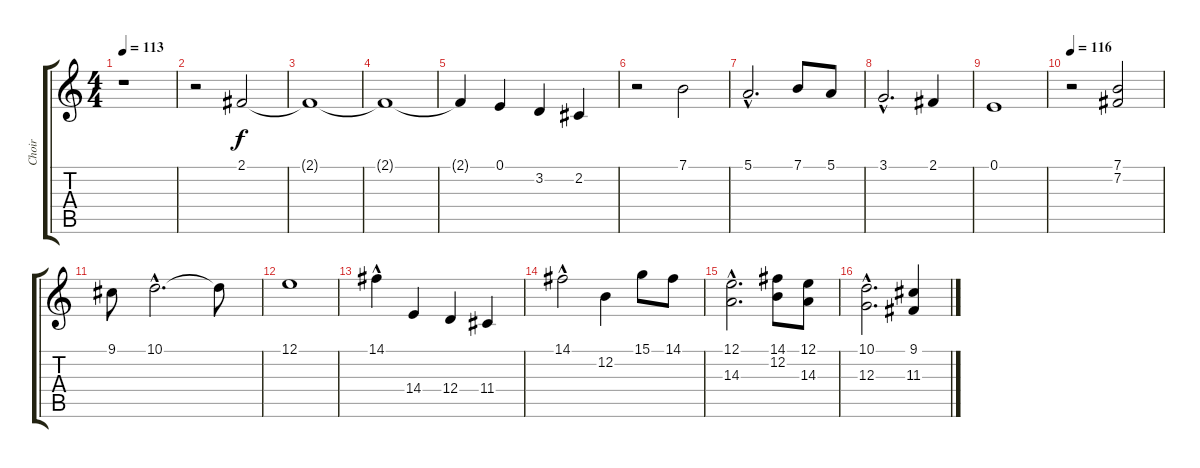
\track ("Choir" "Choir") {instrument choiraahs}
\staff {score tabs}
\tuning (E4 B3 G3 D3 A2 E2) {hide}
\ts (4 4)
\tempo 113
\clef g2
\ks c
r.1{dy f instrument choiraahs} |
r.2 2.1.2 |
2.1{t}.1 |
2.1{t}.1 |
2.1{t}.4 0.1.4 3.2.4 2.2.4 |
r.2 7.1.2 |
5.1{hac}.2{d} 7.1.8 5.1.8 |
3.1{hac}.2{d} 2.1.4 |
0.1.1 |
\tempo 116
r.2 (7.1 7.2).2 |
9.1.8 10.1{hac}.2{d} 10.1{t}.8 |
12.1.1 |
14.1{hac}.4 14.4.4 12.4.4 11.4.4 |
14.1{hac}.2 12.2.4 15.1.8 14.1.8 |
(12.1{hac} 14.3{hac}).2{d} (14.1 12.2).8 (12.1 14.3).8 |
(10.1{hac} 12.3{hac}).2{d} (9.1 11.3).4
